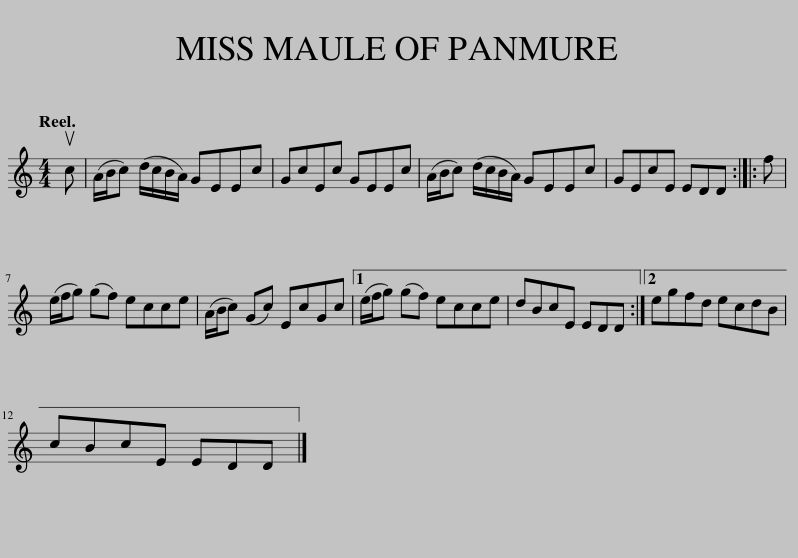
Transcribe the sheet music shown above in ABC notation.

X:1
L:1/8
Q:1/4=120
M:4/4
I:linebreak $
K:C
V:1 treble
V:1
 uc | (A/B/c) (d/c/B/A/) GEEc | GcEc GEEc | (A/B/c) (d/c/B/A/) GEEc | GEcE EDD :: %5
 f |$ (e/f/g) (gf) ecce | (A/B/c) (Gc) EcGc |1 (e/f/g) (gf) ecce | dBcE EDD :|2 %10
 egfd ecdB |$ cBcE EDD |] %12
